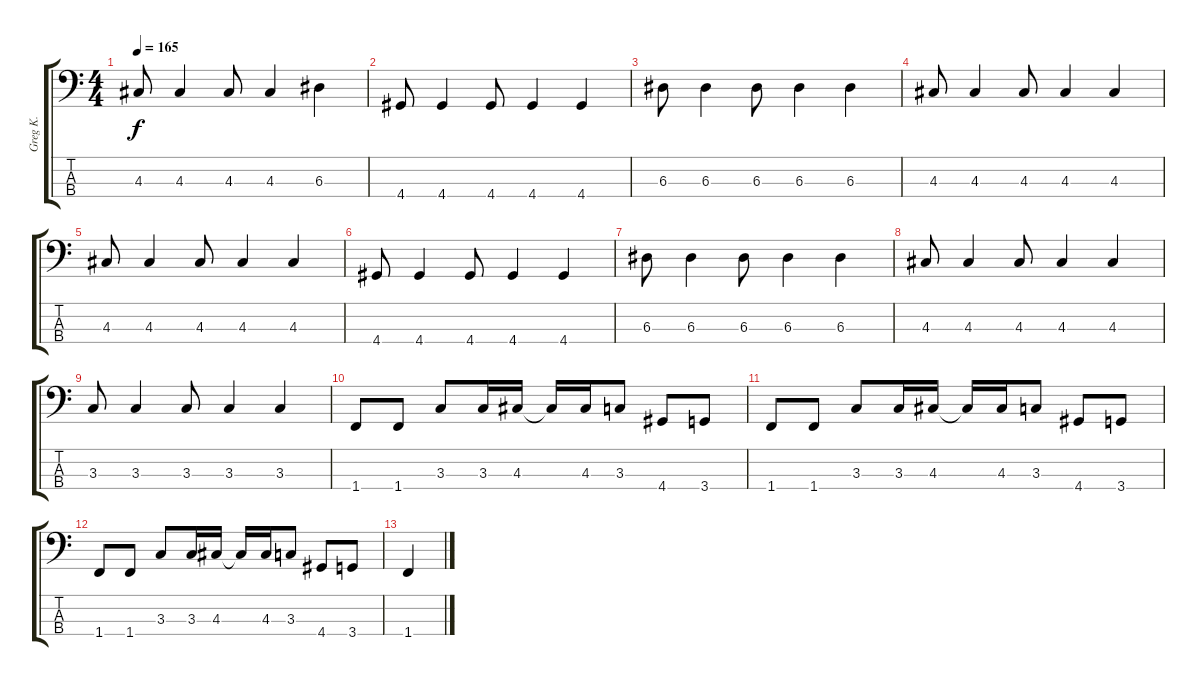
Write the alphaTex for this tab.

\track ("Greg K." "Greg K.") {instrument electricbasspick}
\staff {score tabs}
\tuning (G2 D2 A1 E1) {hide}
\ts (4 4)
\tempo 165
\clef f4
\ks c
4.3.8{dy f} 4.3.4 4.3.8 4.3.4 6.3.4 |
4.4.8 4.4.4 4.4.8 4.4.4 4.4.4 |
6.3.8 6.3.4 6.3.8 6.3.4 6.3.4 |
4.3.8 4.3.4 4.3.8 4.3.4 4.3.4 |
4.3.8 4.3.4 4.3.8 4.3.4 4.3.4 |
4.4.8 4.4.4 4.4.8 4.4.4 4.4.4 |
6.3.8 6.3.4 6.3.8 6.3.4 6.3.4 |
4.3.8 4.3.4 4.3.8 4.3.4 4.3.4 |
3.3.8 3.3.4 3.3.8 3.3.4 3.3.4 |
1.4.8 1.4.8 3.3.8 3.3.16 4.3.16 4.3{t}.16 4.3.16 3.3.8 4.4.8 3.4.8 |
1.4.8 1.4.8 3.3.8 3.3.16 4.3.16 4.3{t}.16 4.3.16 3.3.8 4.4.8 3.4.8 |
1.4.8 1.4.8 3.3.8 3.3.16 4.3.16 4.3{t}.16 4.3.16 3.3.8 4.4.8 3.4.8 |
1.4.4
